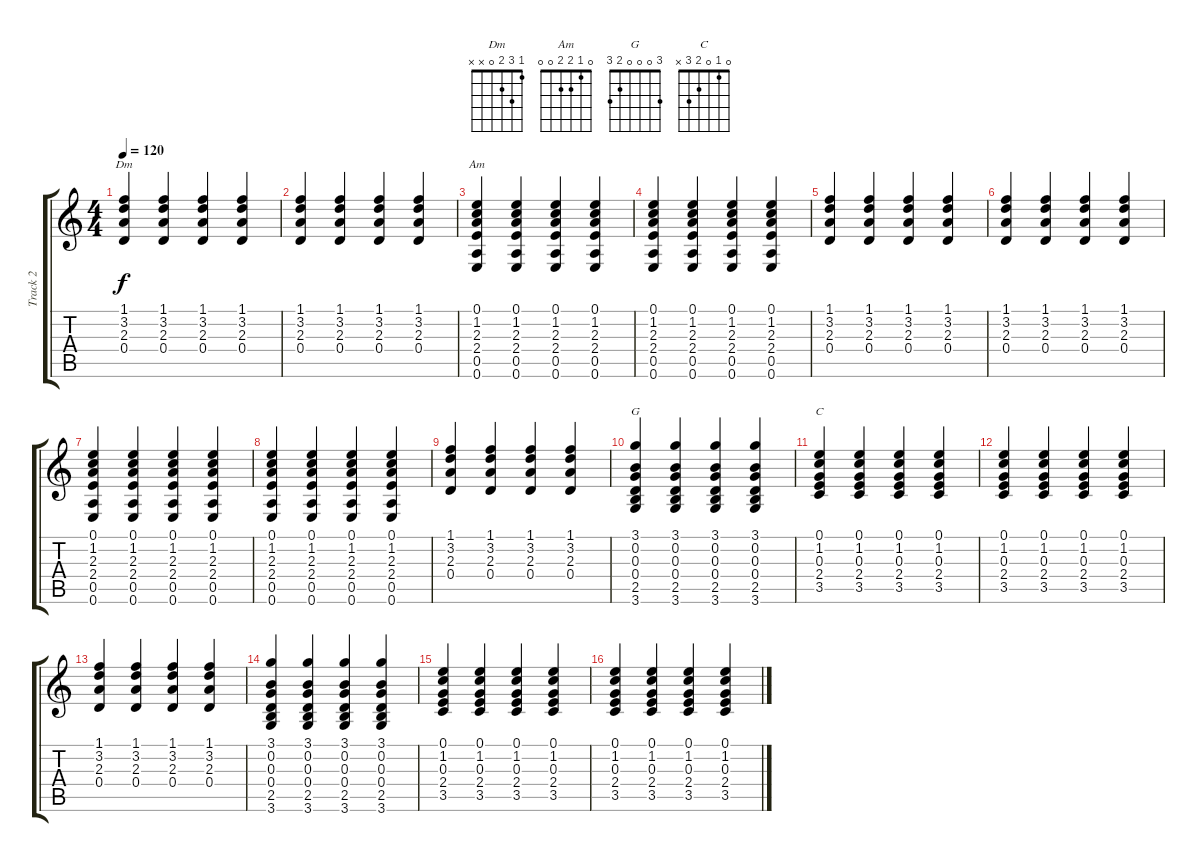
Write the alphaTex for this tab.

\track ("Track 2" "Track 2") {instrument electricguitarmuted}
\staff {score tabs}
\tuning (E4 B3 G3 D3 A2 E2) {hide}
\chord ("Dm" 1 3 2 0 x x)
\chord ("Am" 0 1 2 2 0 0)
\chord ("G" 3 0 0 0 2 3)
\chord ("C" 0 1 0 2 3 x)
\ts (4 4)
\tempo 120
\clef g2
\ks c
(1.1 3.2 2.3 0.4).4{ch "Dm" dy f} (1.1 3.2 2.3 0.4).4 (1.1 3.2 2.3 0.4).4 (1.1 3.2 2.3 0.4).4 |
(1.1 3.2 2.3 0.4).4 (1.1 3.2 2.3 0.4).4 (1.1 3.2 2.3 0.4).4 (1.1 3.2 2.3 0.4).4 |
(0.1 1.2 2.3 2.4 0.5 0.6).4{ch "Am"} (0.1 1.2 2.3 2.4 0.5 0.6).4 (0.1 1.2 2.3 2.4 0.5 0.6).4 (0.1 1.2 2.3 2.4 0.5 0.6).4 |
(0.1 1.2 2.3 2.4 0.5 0.6).4 (0.1 1.2 2.3 2.4 0.5 0.6).4 (0.1 1.2 2.3 2.4 0.5 0.6).4 (0.1 1.2 2.3 2.4 0.5 0.6).4 |
(1.1 3.2 2.3 0.4).4 (1.1 3.2 2.3 0.4).4 (1.1 3.2 2.3 0.4).4 (1.1 3.2 2.3 0.4).4 |
(1.1 3.2 2.3 0.4).4 (1.1 3.2 2.3 0.4).4 (1.1 3.2 2.3 0.4).4 (1.1 3.2 2.3 0.4).4 |
(0.1 1.2 2.3 2.4 0.5 0.6).4 (0.1 1.2 2.3 2.4 0.5 0.6).4 (0.1 1.2 2.3 2.4 0.5 0.6).4 (0.1 1.2 2.3 2.4 0.5 0.6).4 |
(0.1 1.2 2.3 2.4 0.5 0.6).4 (0.1 1.2 2.3 2.4 0.5 0.6).4 (0.1 1.2 2.3 2.4 0.5 0.6).4 (0.1 1.2 2.3 2.4 0.5 0.6).4 |
(1.1 3.2 2.3 0.4).4 (1.1 3.2 2.3 0.4).4 (1.1 3.2 2.3 0.4).4 (1.1 3.2 2.3 0.4).4 |
(3.1 0.2 0.3 0.4 2.5 3.6).4{ch "G"} (3.1 0.2 0.3 0.4 2.5 3.6).4 (3.1 0.2 0.3 0.4 2.5 3.6).4 (3.1 0.2 0.3 0.4 2.5 3.6).4 |
(0.1 1.2 0.3 2.4 3.5).4{ch "C"} (0.1 1.2 0.3 2.4 3.5).4 (0.1 1.2 0.3 2.4 3.5).4 (0.1 1.2 0.3 2.4 3.5).4 |
(0.1 1.2 0.3 2.4 3.5).4 (0.1 1.2 0.3 2.4 3.5).4 (0.1 1.2 0.3 2.4 3.5).4 (0.1 1.2 0.3 2.4 3.5).4 |
(1.1 3.2 2.3 0.4).4 (1.1 3.2 2.3 0.4).4 (1.1 3.2 2.3 0.4).4 (1.1 3.2 2.3 0.4).4 |
(3.1 0.2 0.3 0.4 2.5 3.6).4 (3.1 0.2 0.3 0.4 2.5 3.6).4 (3.1 0.2 0.3 0.4 2.5 3.6).4 (3.1 0.2 0.3 0.4 2.5 3.6).4 |
(0.1 1.2 0.3 2.4 3.5).4 (0.1 1.2 0.3 2.4 3.5).4 (0.1 1.2 0.3 2.4 3.5).4 (0.1 1.2 0.3 2.4 3.5).4 |
(0.1 1.2 0.3 2.4 3.5).4 (0.1 1.2 0.3 2.4 3.5).4 (0.1 1.2 0.3 2.4 3.5).4 (0.1 1.2 0.3 2.4 3.5).4
